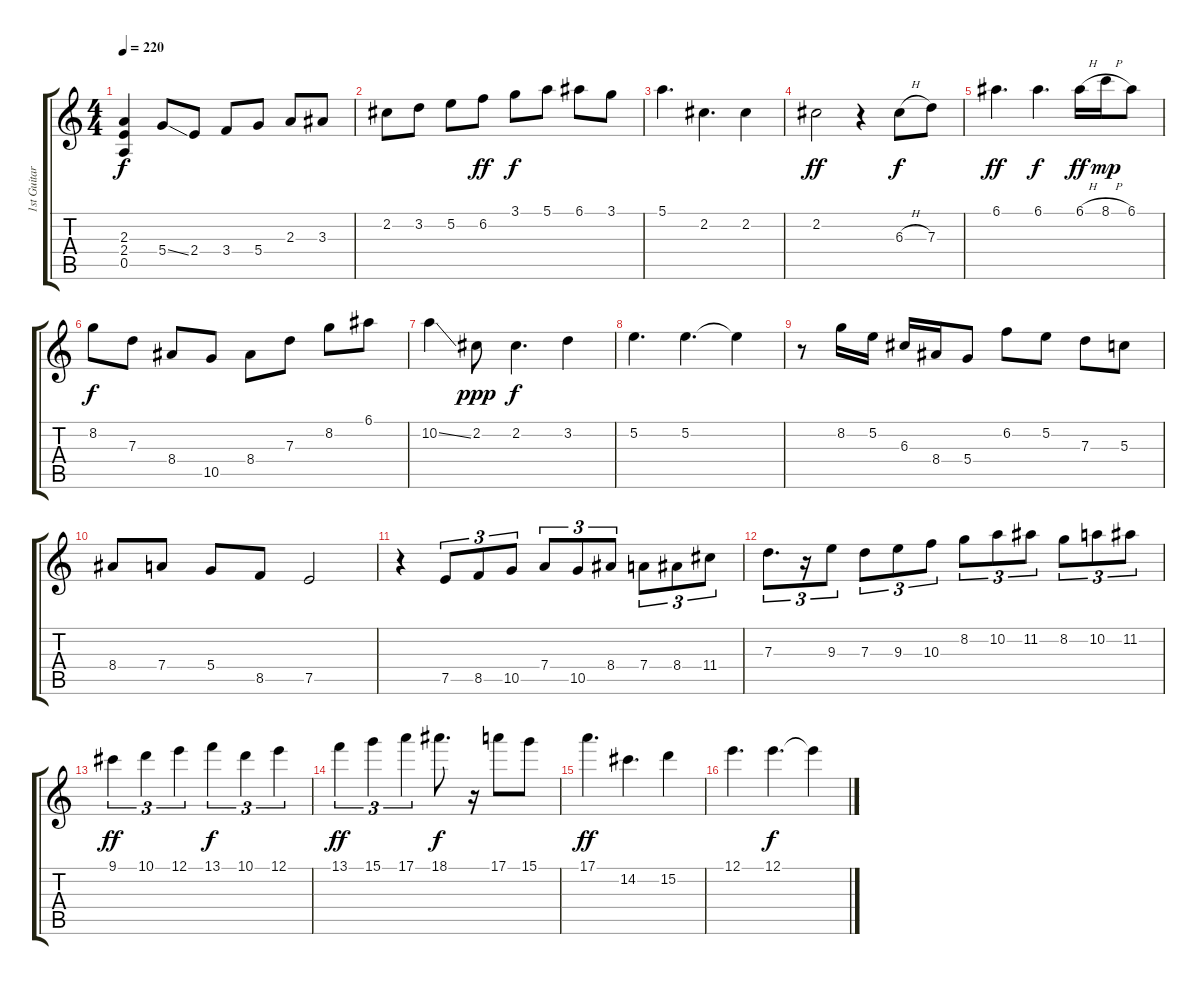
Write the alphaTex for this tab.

\track ("1st Guitar" "1st Guitar") {instrument acousticguitarnylon}
\staff {score tabs}
\tuning (E4 B3 G3 D3 A2 E2) {hide}
\ts (4 4)
\tempo 220
\clef g2
\ks c
(2.3 2.4 0.5).4{dy f} 5.4{ss}.8 2.4.8 3.4.8 5.4.8 2.3.8 3.3.8 |
2.2.8 3.2.8 5.2.8 6.2.8{dy ff} 3.1.8{dy f} 5.1.8 6.1.8 3.1.8 |
5.1.4{d} 2.2.4{d} 2.2.4 |
2.2.2{dy ff} r.4 6.3{h}.8{dy f} 7.3.8 |
6.1.4{d dy ff} 6.1.4{d dy f} 6.1{h}.16{dy ff} 8.1{h}.16{dy mp} 6.1.8 |
8.2.8{dy f} 7.3.8 8.4.8 10.5.8 8.4.8 7.3.8 8.2.8 6.1.8 |
10.2{ss}.4 2.2.8{dy ppp} 2.2.4{d dy f} 3.2.4 |
5.2.4{d} 5.2.4{d} 5.2{t}.4 |
r.8 8.2.16 5.2.16 6.3.16 8.4.16 5.4.8 6.2.8 5.2.8 7.3.8 5.3.8 |
8.4.8 7.4.8 5.4.8 8.5.8 7.5.2 |
r.4 7.5.8{tu (3 2)} 8.5.8{tu (3 2)} 10.5.8{tu (3 2)} 7.4.8{tu (3 2)} 10.5.8{tu (3 2)} 8.4.8{tu (3 2)} 7.4.8{tu (3 2)} 8.4.8{tu (3 2)} 11.4.8{tu (3 2)} |
7.3.8{d tu (3 2)} r.16{tu (3 2)} 9.3.8{tu (3 2)} 7.3.8{tu (3 2)} 9.3.8{tu (3 2)} 10.3.8{tu (3 2)} 8.2.8{tu (3 2)} 10.2.8{tu (3 2)} 11.2.8{tu (3 2)} 8.2.8{tu (3 2)} 10.2.8{tu (3 2)} 11.2.8{tu (3 2)} |
9.1.4{tu (3 2) dy ff} 10.1.4{tu (3 2)} 12.1.4{tu (3 2)} 13.1.4{tu (3 2) dy f} 10.1.4{tu (3 2)} 12.1.4{tu (3 2)} |
13.1.4{tu (3 2) dy ff} 15.1.4{tu (3 2)} 17.1.4{tu (3 2)} 18.1.8{d dy f} r.16 17.1.8 15.1.8 |
17.1.4{d dy ff} 14.2.4{d} 15.2.4 |
12.1.4{d} 12.1.4{d dy f} 12.1{t}.4
